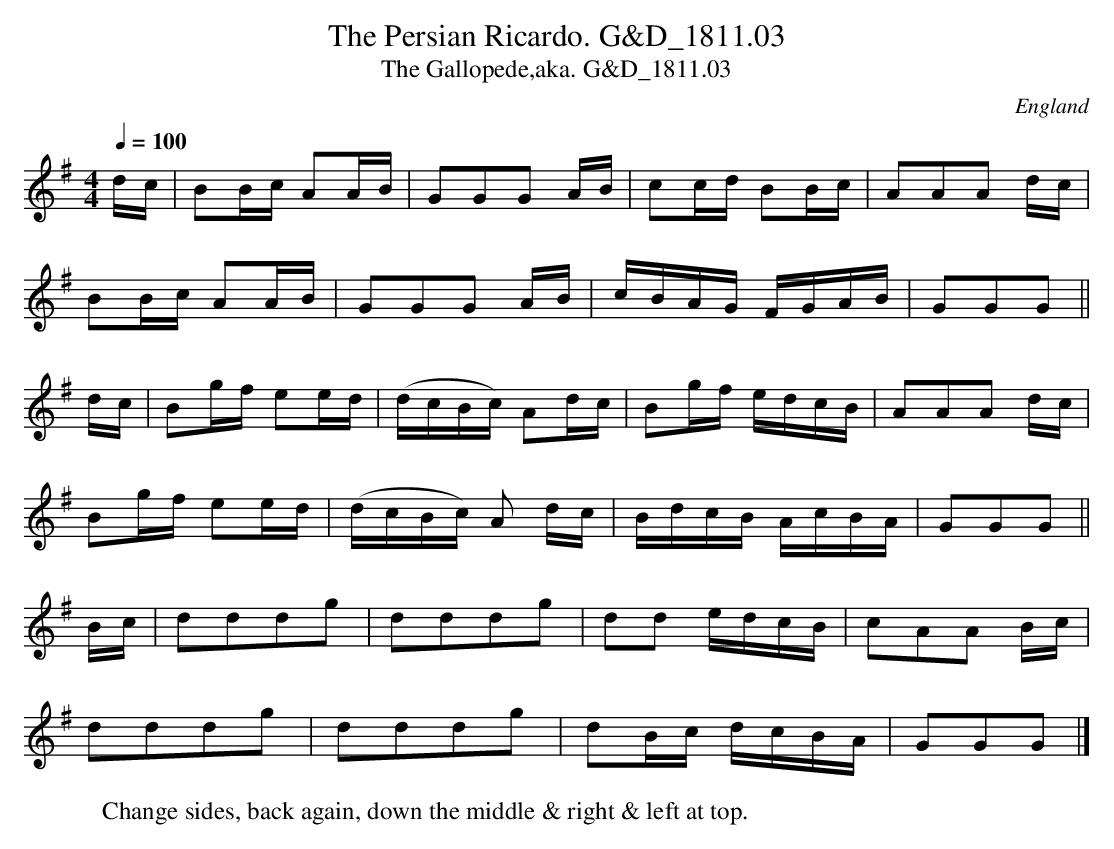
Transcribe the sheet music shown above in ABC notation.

X:1
T:Persian Ricardo. G&D_1811.03, The
T:Gallopede,aka. G&D_1811.03, The
M:4/4
L:1/8
Q:1/4=100
O:England
W:Change sides, back again, down the middle & right & left at top.
K:G
d/c/|BB/c/ AA/B/|GGG A/B/|cc/d/ BB/c/|AAA d/c/|
BB/c/ AA/B/|GGG A/B/|c/B/A/G/ F/G/A/B/|GGG||
d/c/|Bg/f/ ee/d/|(d/c/B/c/) Ad/c/|Bg/f/ e/d/c/B/|\
AAA d/c/|
Bg/f/  ee/d/|(d/c/B/c/) A d/c/|B/d/c/B/ A/c/B/A/|GGG||
B/c/|dddg|dddg|dd e/d/c/B/|cAA B/c/|
dddg|dddg|dB/c/ d/c/B/A/|GGG|]
